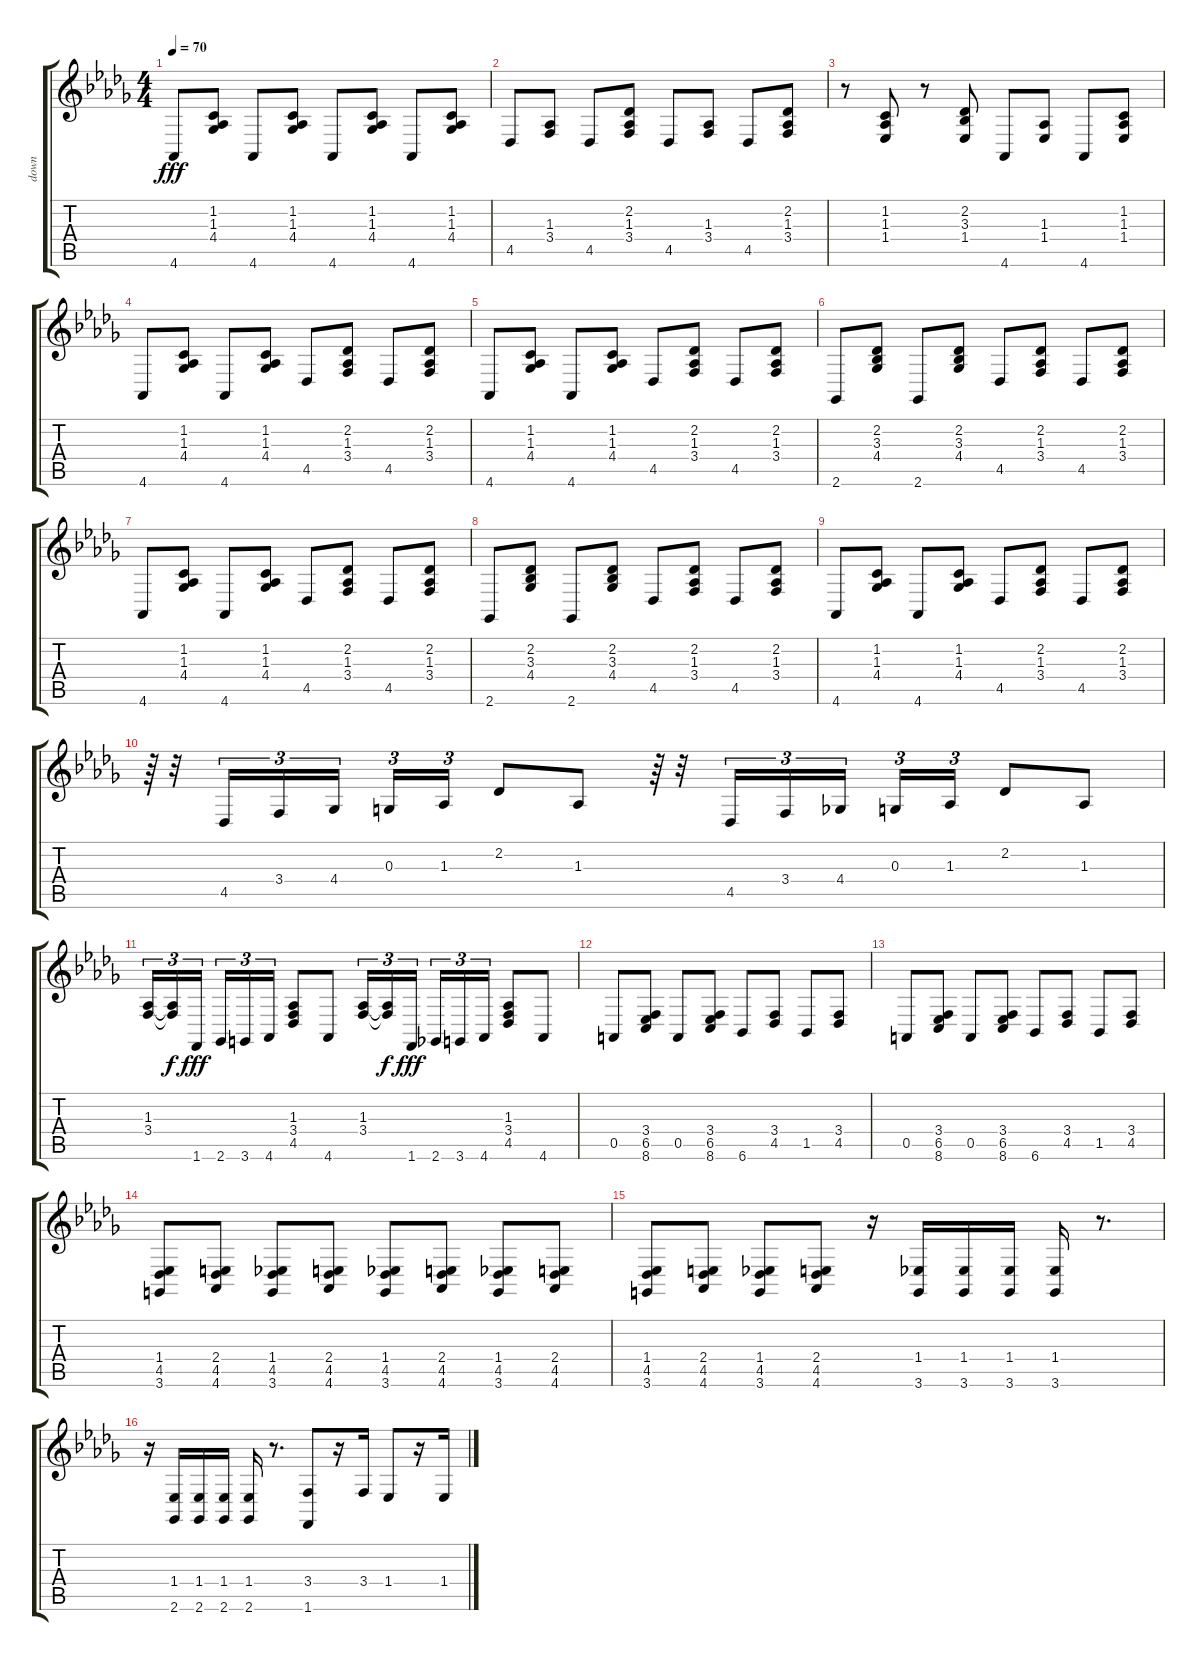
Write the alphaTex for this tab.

\track ("down" "down") {instrument acousticgrandpiano}
\staff {score tabs}
\tuning (E4 B3 G3 D3 A2 E2) {hide}
\ts (4 4)
\tempo 70
\clef g2
\ks db
4.6.8{dy fff} (1.2 1.3 4.4).8 4.6.8 (1.2 1.3 4.4).8 4.6.8 (1.2 1.3 4.4).8 4.6.8 (1.2 1.3 4.4).8 |
4.5.8 (1.3 3.4).8 4.5.8 (2.2 1.3 3.4).8 4.5.8 (1.3 3.4).8 4.5.8 (2.2 1.3 3.4).8 |
r.8 (1.2 1.3 1.4).8 r.8 (2.2 3.3 1.4).8 4.6.8 (1.3 1.4).8 4.6.8 (1.2 1.3 1.4).8 |
4.6.8 (1.2 1.3 4.4).8 4.6.8 (1.2 1.3 4.4).8 4.5.8 (2.2 1.3 3.4).8 4.5.8 (2.2 1.3 3.4).8 |
4.6.8 (1.2 1.3 4.4).8 4.6.8 (1.2 1.3 4.4).8 4.5.8 (2.2 1.3 3.4).8 4.5.8 (2.2 1.3 3.4).8 |
2.6.8 (2.2 3.3 4.4).8 2.6.8 (2.2 3.3 4.4).8 4.5.8 (2.2 1.3 3.4).8 4.5.8 (2.2 1.3 3.4).8 |
4.6.8 (1.2 1.3 4.4).8 4.6.8 (1.2 1.3 4.4).8 4.5.8 (2.2 1.3 3.4).8 4.5.8 (2.2 1.3 3.4).8 |
2.6.8 (2.2 3.3 4.4).8 2.6.8 (2.2 3.3 4.4).8 4.5.8 (2.2 1.3 3.4).8 4.5.8 (2.2 1.3 3.4).8 |
4.6.8 (1.2 1.3 4.4).8 4.6.8 (1.2 1.3 4.4).8 4.5.8 (2.2 1.3 3.4).8 4.5.8 (2.2 1.3 3.4).8 |
r.64{tu (3 2)} r.32 4.5.16{tu (3 2)} 3.4.16{tu (3 2)} 4.4.16{tu (3 2) beam splitsecondary} 0.3.16{tu (3 2)} 1.3.16{tu (3 2)} 2.2.8 1.3.8 r.64{tu (3 2)} r.32 4.5.16{tu (3 2)} 3.4.16{tu (3 2)} 4.4.16{tu (3 2) beam splitsecondary} 0.3.16{tu (3 2)} 1.3.16{tu (3 2)} 2.2.8 1.3.8 |
(1.3 3.4).16{tu (3 2)} (1.3{t} 3.4{t}).16{tu (3 2) dy f} 1.6.16{tu (3 2) dy fff beam splitsecondary} 2.6.16{tu (3 2)} 3.6.16{tu (3 2)} 4.6.16{tu (3 2)} (1.3 3.4 4.5).8 4.6.8 (1.3 3.4).16{tu (3 2)} (1.3{t} 3.4{t}).16{tu (3 2) dy f} 1.6.16{tu (3 2) dy fff beam splitsecondary} 2.6.16{tu (3 2)} 3.6.16{tu (3 2)} 4.6.16{tu (3 2)} (1.3 3.4 4.5).8 4.6.8 |
0.5.8 (3.4 6.5 8.6).8 0.5.8 (3.4 6.5 8.6).8 6.6.8 (3.4 4.5).8 1.5.8 (3.4 4.5).8 |
0.5.8 (3.4 6.5 8.6).8 0.5.8 (3.4 6.5 8.6).8 6.6.8 (3.4 4.5).8 1.5.8 (3.4 4.5).8 |
(1.4 4.5 3.6).8 (2.4 4.5 4.6).8 (1.4 4.5 3.6).8 (2.4 4.5 4.6).8 (1.4 4.5 3.6).8 (2.4 4.5 4.6).8 (1.4 4.5 3.6).8 (2.4 4.5 4.6).8 |
(1.4 4.5 3.6).8 (2.4 4.5 4.6).8 (1.4 4.5 3.6).8 (2.4 4.5 4.6).8 r.16 (1.4 3.6).16 (1.4 3.6).16 (1.4 3.6).16 (1.4 3.6).16 r.8{d} |
r.16 (1.4 2.6).16 (1.4 2.6).16 (1.4 2.6).16 (1.4 2.6).16 r.8{d} (3.4 1.6).8 r.16 3.4.16 1.4.8 r.16 1.4.16
